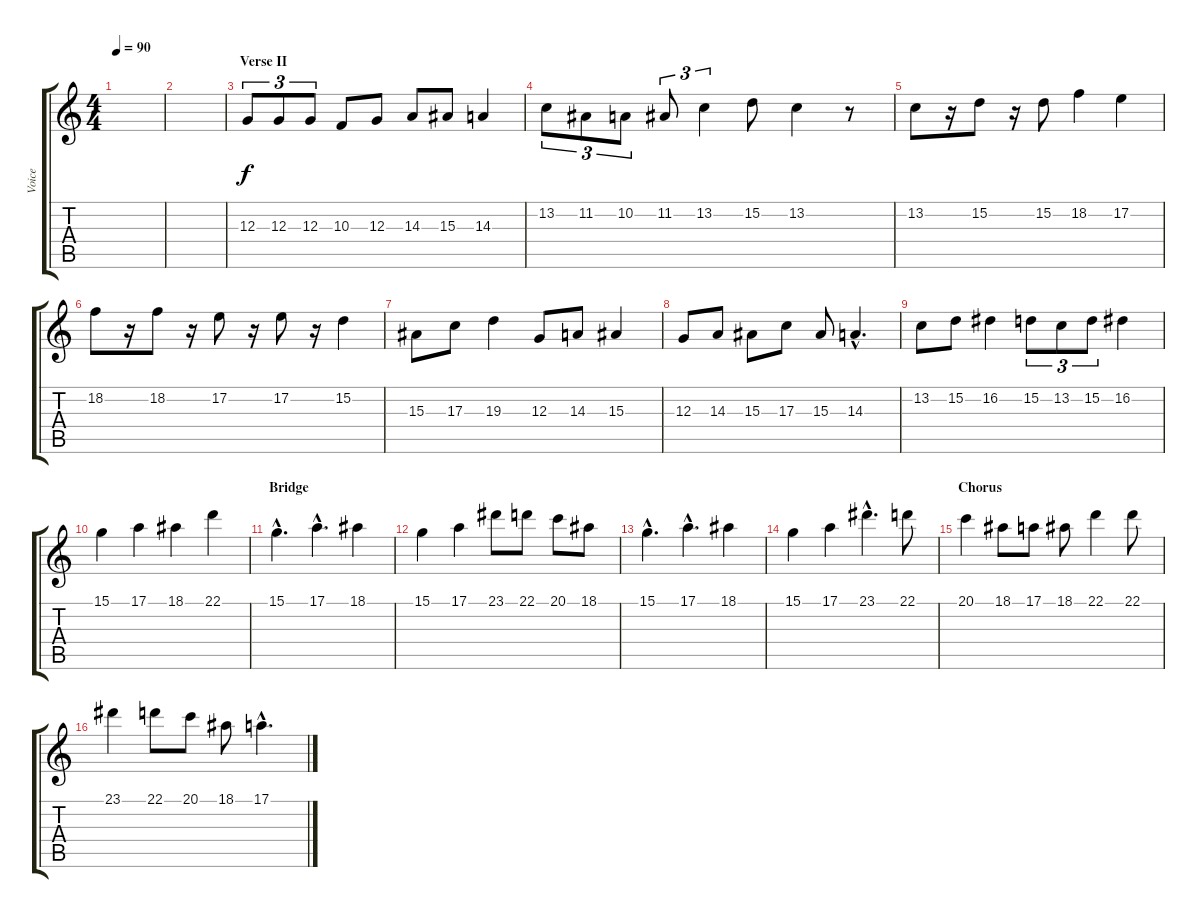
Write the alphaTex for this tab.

\track ("Voice" "Voice") {instrument lead6voice}
\staff {score tabs}
\tuning (E4 B3 G3 D3 A2 E2) {hide}
\ts (4 4)
\tempo 90
\clef g2
\ks c
|
|
\section ("" "Verse II")
12.3.8{tu (3 2)} 12.3.8{tu (3 2)} 12.3.8{tu (3 2)} 10.3.8 12.3.8 14.3.8 15.3.8 14.3.4 |
13.2.8{tu (3 2)} 11.2.8{tu (3 2)} 10.2.8{tu (3 2)} 11.2.8{tu (3 2)} 13.2.4{tu (3 2)} 15.2.8 13.2.4 r.8 |
13.2.8 r.16 15.2.8 r.16 15.2.8 18.2.4 17.2.4 |
18.2.8 r.16 18.2.8 r.16 17.2.8 r.16 17.2.8 r.16 15.2.4 |
15.3.8 17.3.8 19.3.4 12.3.8 14.3.8 15.3.4 |
12.3.8 14.3.8 15.3.8 17.3.8 15.3.8 14.3{hac}.4{d} |
13.2.8 15.2.8 16.2.4 15.2.8{tu (3 2)} 13.2.8{tu (3 2)} 15.2.8{tu (3 2)} 16.2.4 |
15.1.4 17.1.4 18.1.4 22.1.4 |
\section ("" "Bridge")
15.1{hac}.4{d} 17.1{hac}.4{d} 18.1.4 |
15.1.4 17.1.4 23.1.8 22.1.8 20.1.8 18.1.8 |
15.1{hac}.4{d} 17.1{hac}.4{d} 18.1.4 |
15.1.4 17.1.4 23.1{hac}.4{d} 22.1.8 |
\section ("" "Chorus")
20.1.4 18.1.8 17.1.8 18.1.8 22.1.4 22.1.8 |
23.1.4 22.1.8 20.1.8 18.1.8 17.1{hac}.4{d}
